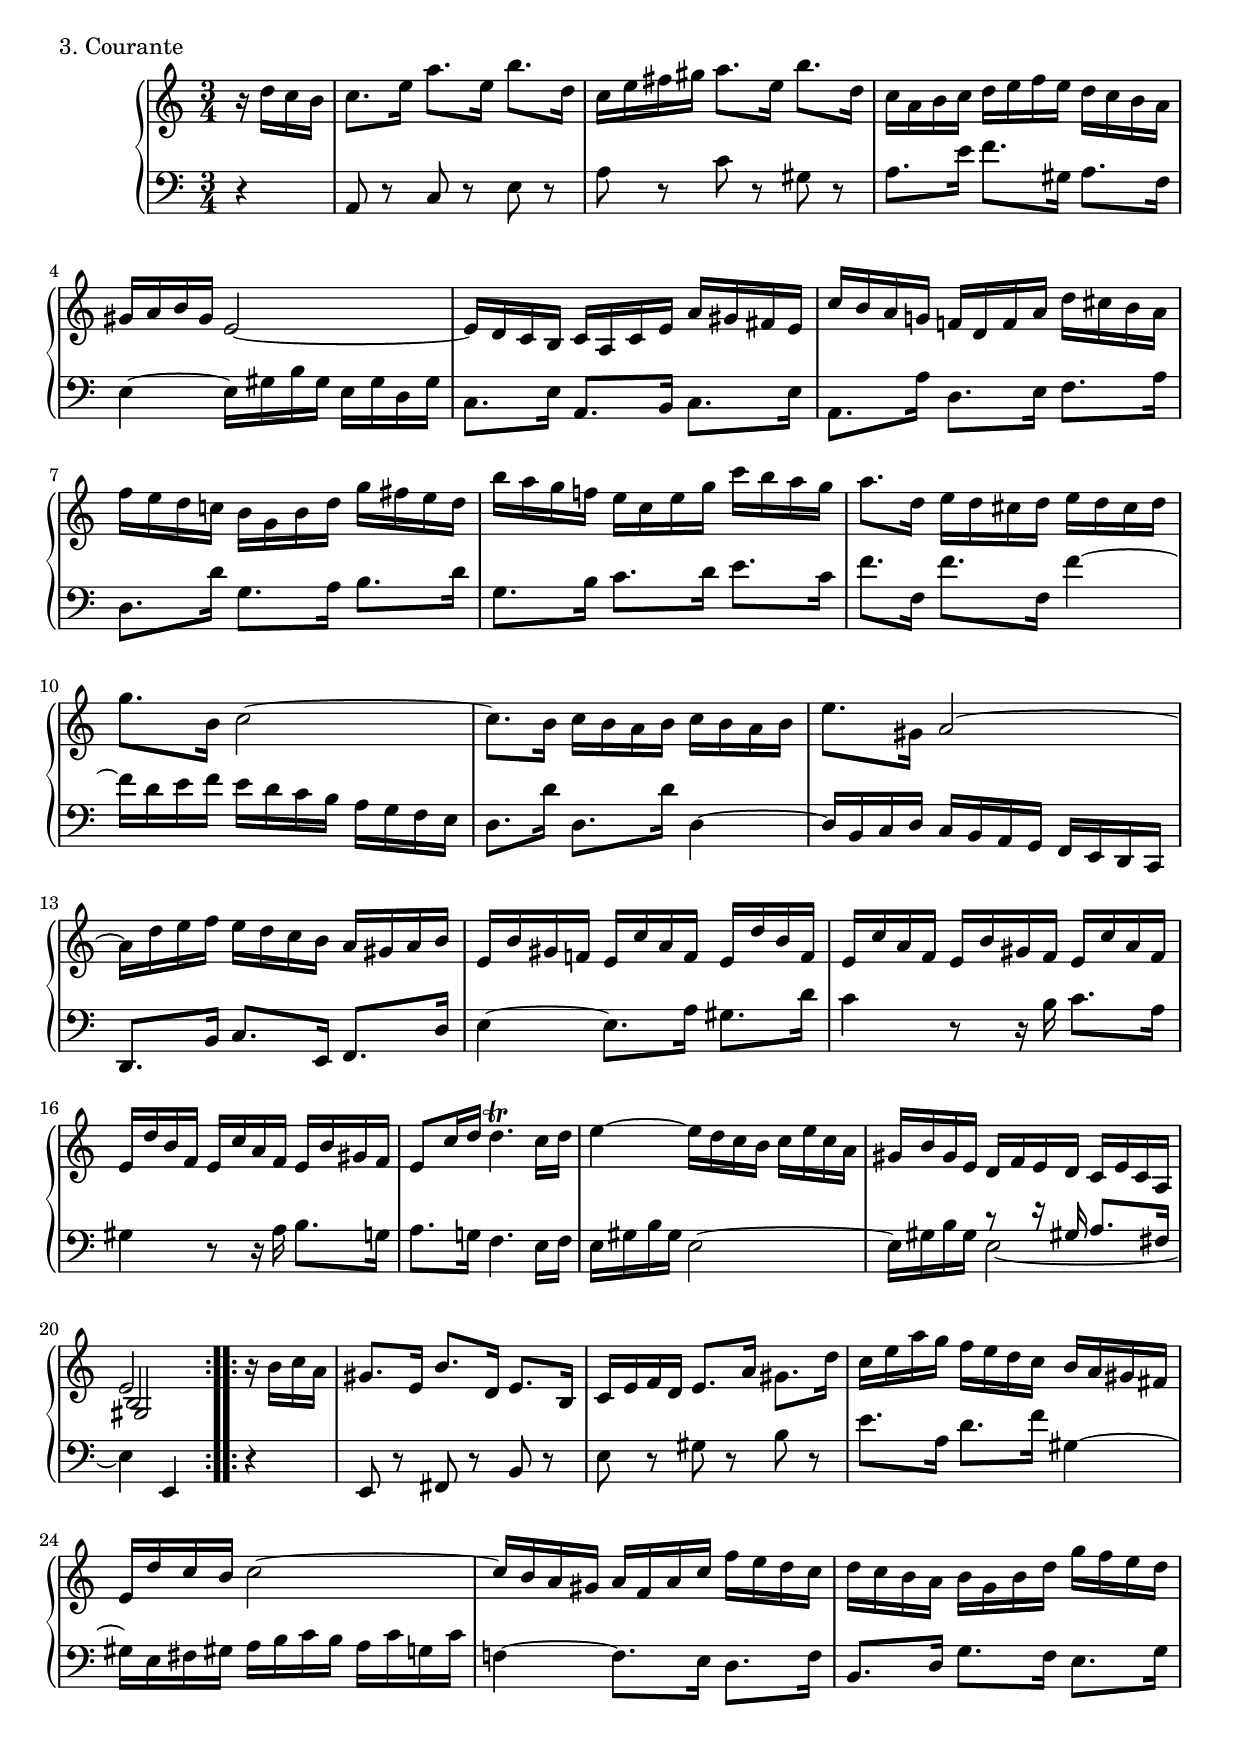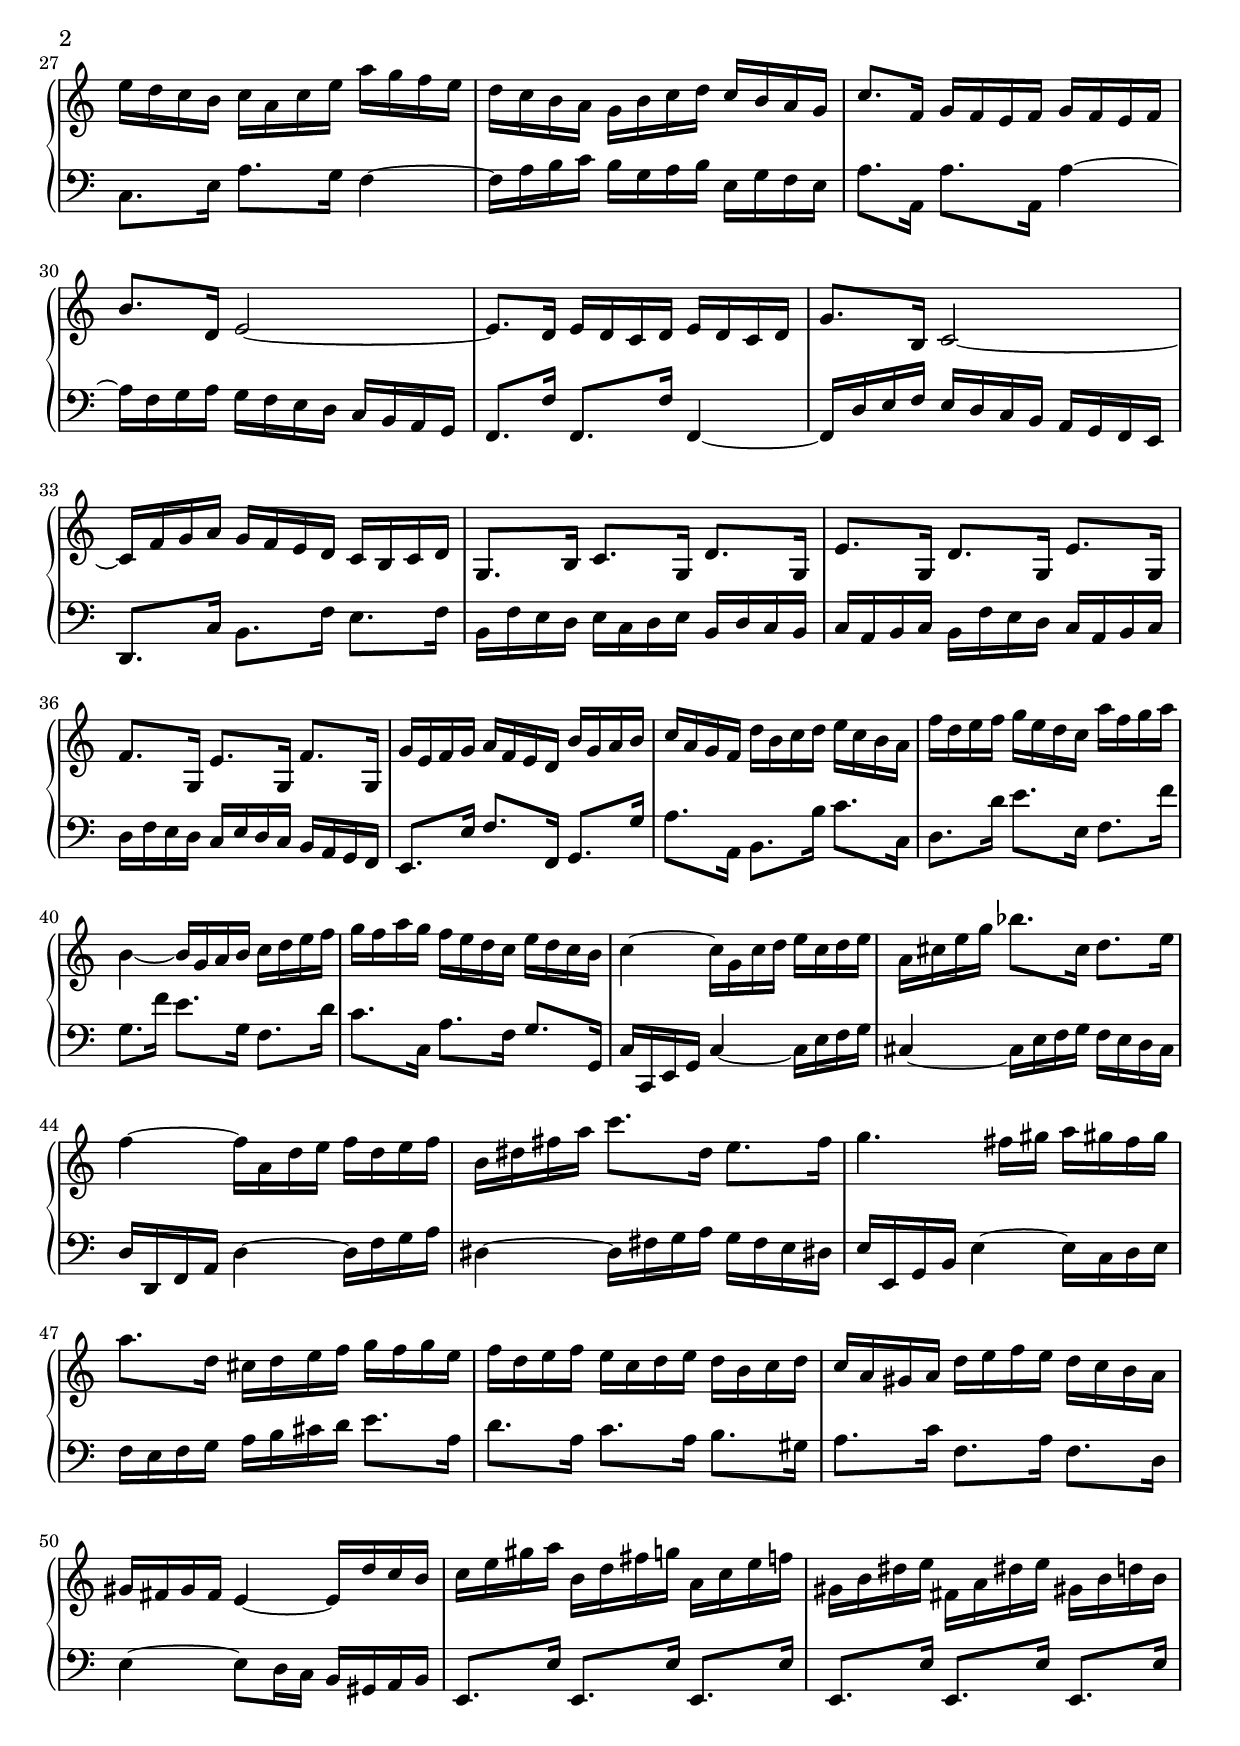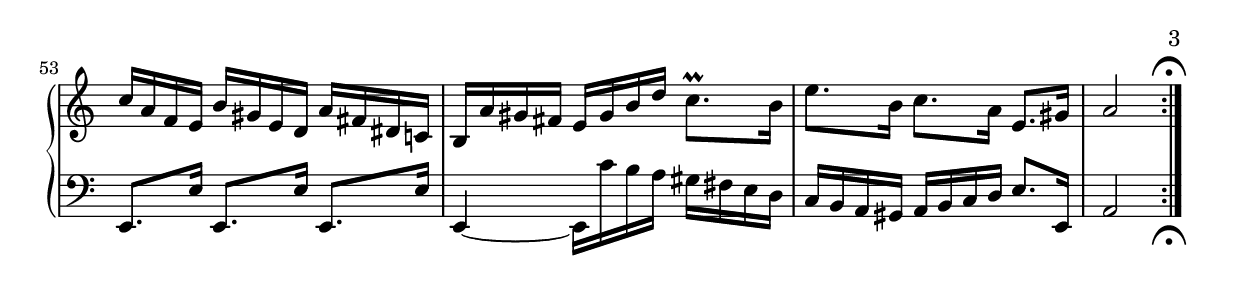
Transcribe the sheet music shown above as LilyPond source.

\include "english.ly"

voiceFive = #(context-spec-music (make-voice-props-set 4) 'Voice)

upper = \relative c''
{
  \clef treble 
  \key a \minor
  \time 3/4

  \repeat volta 2
  {
    \partial 4 r16 d c b              	    |
    c8. e16  a8. e16  b'8. d,16       	    | % 1
    c16 e fs gs  a8. e16  b'8. d,16   	    | % 2
    c16 a b c  d e f e  d c b a       	    | % 3
    gs16 a b gs  e2 ~                 	    | % 4
    e16 d c b  c a c e  a gs fs e     	    | % 5
    c'16 b a g!  f! d f a  d cs b a   	    | % 6
    f'16 e d c!  b g b d  g fs e d    	    | % 7
    b'16 a g f!  e c e g  c b a g      	    | % 8
    a8. d,16  e d cs d  e d cs d      	    | % 9
    g8. b,16  c2 ~                    	    | % 10
    c8. b16  c b a b  c b a b         	    | % 11
    e8. gs,16  a2 ~                   	    | % 12
    a16 d e f  e d c b  a gs a b      	    | % 13
    e,16 b' gs f!  e c' a f  e d' b f 	    | % 14
    e16 c' a f  e b' gs f  e c' a f   	    | % 15
    e16 d' b f  e c' a f  e b' gs f   	    | % 16
    e8 c'16 d d4. \trill c16 d        	    | % 17
    e4 ~  e16 d c b  c e c a          	    | % 18
    gs16 b gs e  d f e d  c e c a     	    | % 19
    << { \voiceOne   e'2 } \\
       { \voiceThree b 2 } \\
       { \voiceFive  gs2 } >>

  }

  \repeat volta 2
  {
    r16 b' c a      	      	   	    | % 20
    gs8. e16  b'8. d,16  e8. b16      	    | % 21
    c16 e f d  e8. a16  gs8. d'16     	    | % 22
    c16 e a g  f e d c  b a gs fs     	    | % 23
    e16 d' c b  c2 ~                  	    | % 24
    c16 b a gs  a f a c  f e d c      	    | % 25
    d16 c b a  b g b d  g f e d       	    | % 26
    e16 d c b  c a c e  a g f e       	    | % 27
    d16 c b a  g b c d  c b a g       	    | % 28
    c8. f,16  g f e f  g f e f        	    | % 29
    b8. d,16  e2 ~                    	    | % 30
    e8. d16  e d c d  e d c d         	    | % 31
    g8. b,16  c2 ~                     	    | % 32
    c16 f g a  g f e d  c b c d       	    | % 33
    g,8. b16  c8. g16  d'8. g,16      	    | % 34
    e'8. g,16  d'8. g,16  e'8. g,16   	    | % 35
    f'8. g,16  e'8. g,16  f'8. g,16   	    | % 36
    g'16 e f g  a f e d  b' g a b     	    | % 37
    c16 a g f  d' b c d  e c b a      	    | % 38
    f'16 d e f  g e d c  a' f g a     	    | % 39
    b,4 ~  b16 g a b  c d e f         	    | % 40
    g16 f a g  f e d c  e d c b       	    | % 41
    c4 ~  c16 g c d  e c d e          	    | % 42
    a,16 cs e g  bf8. cs,16  d8. e16   	    | % 43
    f4 ~  f16 a, d e  f d e f         	    | % 44
    b,16 ds fs a  c8. ds,16  e8. fs16  	    | % 45
    g4. fs16 gs  a gs! fs gs          	    | % 46
    a8. d,16  cs d e f  g f g e       	    | % 47
    f16 d e f  e c d e  d b c d       	    | % 48
    c16 a gs a  d e f e  d c b a      	    | % 49
    gs16 fs gs fs  e4 ~  e16 d' c b   	    | % 50
    c16 e gs a  b, d fs g  a, c e f   	    | % 51
    gs, b ds e  fs, a ds! e  gs,! b d b	    | % 52
    c16 a f e  b' gs e d  a' fs ds c! 	    | % 53
    b16 a' gs fs  e gs b d  c8. \prall b16  | % 54
    e8. b16  c8. a16  e8. gs16              | % 55
    a2
  }

  \override Score.RehearsalMark #'break-visibility = #begin-of-line-invisible
  \override Score.RehearsalMark #'extra-offset = #'( -0.6 . 0.0 )
  \mark \markup { \musicglyph #"scripts.ufermata" }
}

lower =
{
  \clef bass
  \key a \minor
  \time 3/4

  \repeat volta 2
  {
    \partial 4 r4                                |
    a,8 r c r e r              	       		 | % 1
    a8 r c' r gs r             	       		 | % 2
    a8. e'16  f'8. gs16  a8. f16       		 | % 3
    e4 ~  e16 gs b gs  e gs d gs       		 | % 4
    c8. e16  a,8. b,16  c8. e16        		 | % 5
    a,8. a16  d8. e16  f8. a16         		 | % 6
    d8. d'16  g8. a16  b8. d'16        		 | % 7
    g8. b16  c'8. d'16  e'8. c'16      		 | % 8
    f'8. f16  f'8. f16  f'4 ~          		 | % 9
    f'16 d' e' f'  e' d' c' b  a g f e 		 | % 10
    d8. d'16  d8. d'16  d4 ~           		 | % 11
    d16 b, c d  c b, a, g, f, e, d, c, 		 | % 12
    d,8. b,16  c8. e,16  f,8. d16      		 | % 13
    e4 ~  e8. a16  gs8. d'16           		 | % 14
    c'4  r8 r16 b16  c'8. a16          		 | % 15
    gs4  r8 r16 a16  b8. g16           		 | % 16
    a8. g!16  f4.  e16 f               		 | % 17
    e16 gs b gs  e2 ~                  		 | % 18
    e16 gs b gs << { r8 r16 gs!16  a8. fs16 } \\
		   { e2 ~                   } >> | % 19
    << { s4 e,4 } \\
       { e4 s 4 } >>

  }

  \repeat volta 2
  {
    r4    	       	       		      	 | % 20
    e,8 r fs, r b, r 	       	       	      	 | % 21
    e8 r gs r b r    	       	       	      	 | % 22
    e'8. a16  d'8. f'16  gs4 ~ 	       	      	 | % 23
    gs16 e fs gs  a b c' b  a c' g c'  	      	 | % 24
    f!4 ~  f8. e16  d8. f16            	      	 | % 25
    b,8. d16  g8. f16  e8. g16         	      	 | % 26
    c8. e16  a8. g16  f4 ~             	      	 | % 27
    f16 a b c'  b g a b  e g f e       	      	 | % 28
    a8. a,16  a8. a,16  a4 ~           	      	 | % 29
    a16 f g a  g f e d  c b, a, g,     	      	 | % 30
    f,8. f16  f,8. f16  f,4 ~          	      	 | % 31
    f,16 d e f  e d c b,  a, g, f, e,  	      	 | % 32
    d,8. c16  b,8. f16  e8. f16        	      	 | % 33
    b,16 f e d  e c d e  b, d c b,     	      	 | % 34
    c16 a, b, c  b, f e d  c a, b, c   	      	 | % 35
    d16 f e d  c e d c  b, a, g, f,    	      	 | % 36
    e,8. e16  f8. f,16  g,8. g16       	      	 | % 37
    a8. a,16  b,8. b16  c'8. c16       	      	 | % 38
    d8. d'16  e'8. e16  f8. f'16       	      	 | % 39
    g8. f'16  e'8. g16  f8. d'16       	      	 | % 40
    c'8. c16  a8. f16  g8. g,16        	      	 | % 41
    c16 c, e, g,  c4 ~  c16 e f g      	      	 | % 42
    cs4 ~  cs16 e f g  f e d cs        	      	 | % 43
    d16 d, f, a,  d4 ~  d16 f g a      	      	 | % 44
    ds4 ~  ds16 fs g a  g fs e ds!     	      	 | % 45
    e16 e, g, b,  e4 ~  e16 c d e      	      	 | % 46
    f16 e f g  a b cs' d'  e'8. a16    	      	 | % 47
    d'8. a16  c'8. a16  b8. gs16       	      	 | % 48
    a8. c'16  f8. a16  f8. d16         	      	 | % 49
    e4 ~  e8 d16 c  b, gs, a, b,       	      	 | % 50
    e,8. e16  e,8. e16  e,8. e16       	      	 | % 51
    e,8. e16  e,8. e16  e,8. e16       	      	 | % 52
    e,8. e16  e,8. e16  e,8. e16       	      	 | % 53
    e,4 ~  e,16 c' b a  gs fs e d      	      	 | % 54
    c16 b, a, gs,  a, b, c d  e8. e,16 	      	 | % 55
    a,2
  }

  \override Staff.RehearsalMark #'direction = #-1
  \override Score.RehearsalMark #'extra-offset = #'( -0.6 . 0.0 )
  \mark \markup { \musicglyph #"scripts.dfermata" }
}

\score 
{
  \new PianoStaff
  <<
    \new Staff = upper \upper
    \new Staff = lower \lower
  >>
  
  \layout
  {
    \context 
    {
      \Score
      \remove "Mark_engraver"
    }
    \context 
    {
      \Staff
      \consists "Mark_engraver"
    }
  } 

  \header { piece = "3. Courante" }

  \midi   
  {
  }
}
